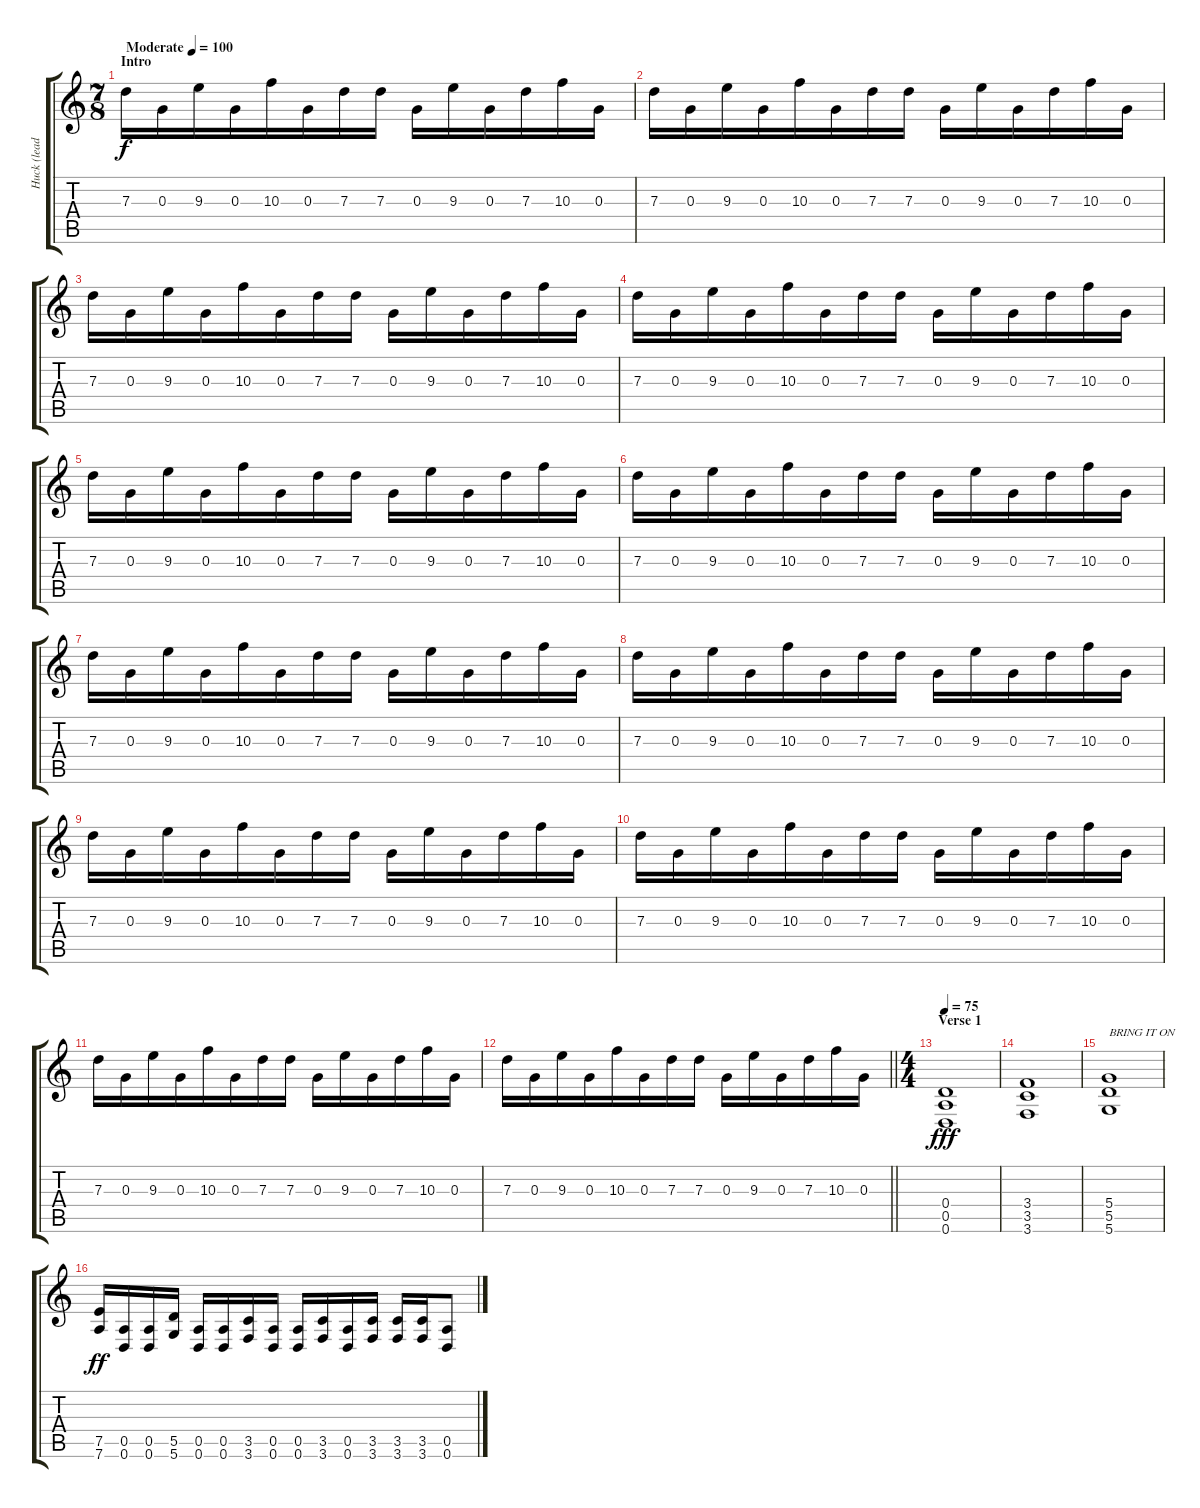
\track ("Huck (lead II)" "Huck (lead") {instrument overdrivenguitar}
\staff {score tabs}
\tuning (E4 B3 G3 D3 A2 D2) {hide}
\ts (7 8)
\section ("" "Intro")
\tempo (100 "Moderate")
\clef g2
\ks c
7.3.16{dy f instrument overdrivenguitar} 0.3.16 9.3.16 0.3.16 10.3.16 0.3.16 7.3.16 7.3.16 0.3.16 9.3.16 0.3.16 7.3.16 10.3.16 0.3.16 |
7.3.16 0.3.16 9.3.16 0.3.16 10.3.16 0.3.16 7.3.16 7.3.16 0.3.16 9.3.16 0.3.16 7.3.16 10.3.16 0.3.16 |
7.3.16 0.3.16 9.3.16 0.3.16 10.3.16 0.3.16 7.3.16 7.3.16 0.3.16 9.3.16 0.3.16 7.3.16 10.3.16 0.3.16 |
7.3.16 0.3.16 9.3.16 0.3.16 10.3.16 0.3.16 7.3.16 7.3.16 0.3.16 9.3.16 0.3.16 7.3.16 10.3.16 0.3.16 |
7.3.16 0.3.16 9.3.16 0.3.16 10.3.16 0.3.16 7.3.16 7.3.16 0.3.16 9.3.16 0.3.16 7.3.16 10.3.16 0.3.16 |
7.3.16 0.3.16 9.3.16 0.3.16 10.3.16 0.3.16 7.3.16 7.3.16 0.3.16 9.3.16 0.3.16 7.3.16 10.3.16 0.3.16 |
7.3.16 0.3.16 9.3.16 0.3.16 10.3.16 0.3.16 7.3.16 7.3.16 0.3.16 9.3.16 0.3.16 7.3.16 10.3.16 0.3.16 |
7.3.16 0.3.16 9.3.16 0.3.16 10.3.16 0.3.16 7.3.16 7.3.16 0.3.16 9.3.16 0.3.16 7.3.16 10.3.16 0.3.16 |
7.3.16 0.3.16 9.3.16 0.3.16 10.3.16 0.3.16 7.3.16 7.3.16 0.3.16 9.3.16 0.3.16 7.3.16 10.3.16 0.3.16 |
7.3.16 0.3.16 9.3.16 0.3.16 10.3.16 0.3.16 7.3.16 7.3.16 0.3.16 9.3.16 0.3.16 7.3.16 10.3.16 0.3.16 |
7.3.16 0.3.16 9.3.16 0.3.16 10.3.16 0.3.16 7.3.16 7.3.16 0.3.16 9.3.16 0.3.16 7.3.16 10.3.16 0.3.16 |
\barLineRight lightlight
7.3.16 0.3.16 9.3.16 0.3.16 10.3.16 0.3.16 7.3.16 7.3.16 0.3.16 9.3.16 0.3.16 7.3.16 10.3.16 0.3.16 |
\ts (4 4)
\section ("" "Verse 1")
\tempo 75
(0.4 0.5 0.6).1{dy fff} |
(3.4 3.5 3.6).1 |
(5.4 5.5 5.6).1{txt "BRING IT ON"} |
(7.5 7.6).16{dy ff} (0.5 0.6).16 (0.5 0.6).16 (5.5 5.6).16 (0.5 0.6).16 (0.5 0.6).16 (3.5 3.6).16 (0.5 0.6).16 (0.5 0.6).16 (3.5 3.6).16 (0.5 0.6).16 (3.5 3.6).16 (3.5 3.6).16 (3.5 3.6).16 (0.5 0.6).8
